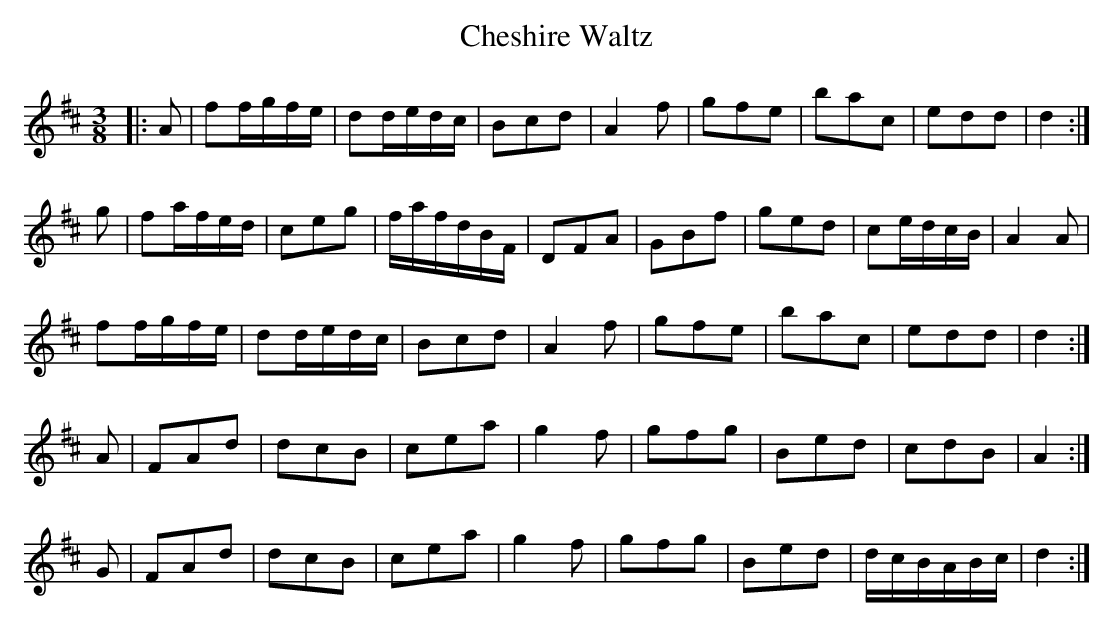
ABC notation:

X:1
T:Cheshire Waltz
M:3/8
L:1/8
K:D
|:A |ff/g/f/e/ | dd/e/d/c/ | Bcd | A2f | gfe | bac | edd | d2 :|
g | fa/f/e/d/ | ceg | f/a/f/d/B/F/ | DFA | GBf | ged | ce/d/c/B/ | A2A |
ff/g/f/e/ | dd/e/d/c/ | Bcd | A2f | gfe | bac | edd | d2:|
A | FAd | dcB | cea | g2f | gfg | Bed | cdB | A2:|
G | FAd | dcB | cea | g2f | gfg | Bed | d/c/B/A/B/c/ | d2 :|
